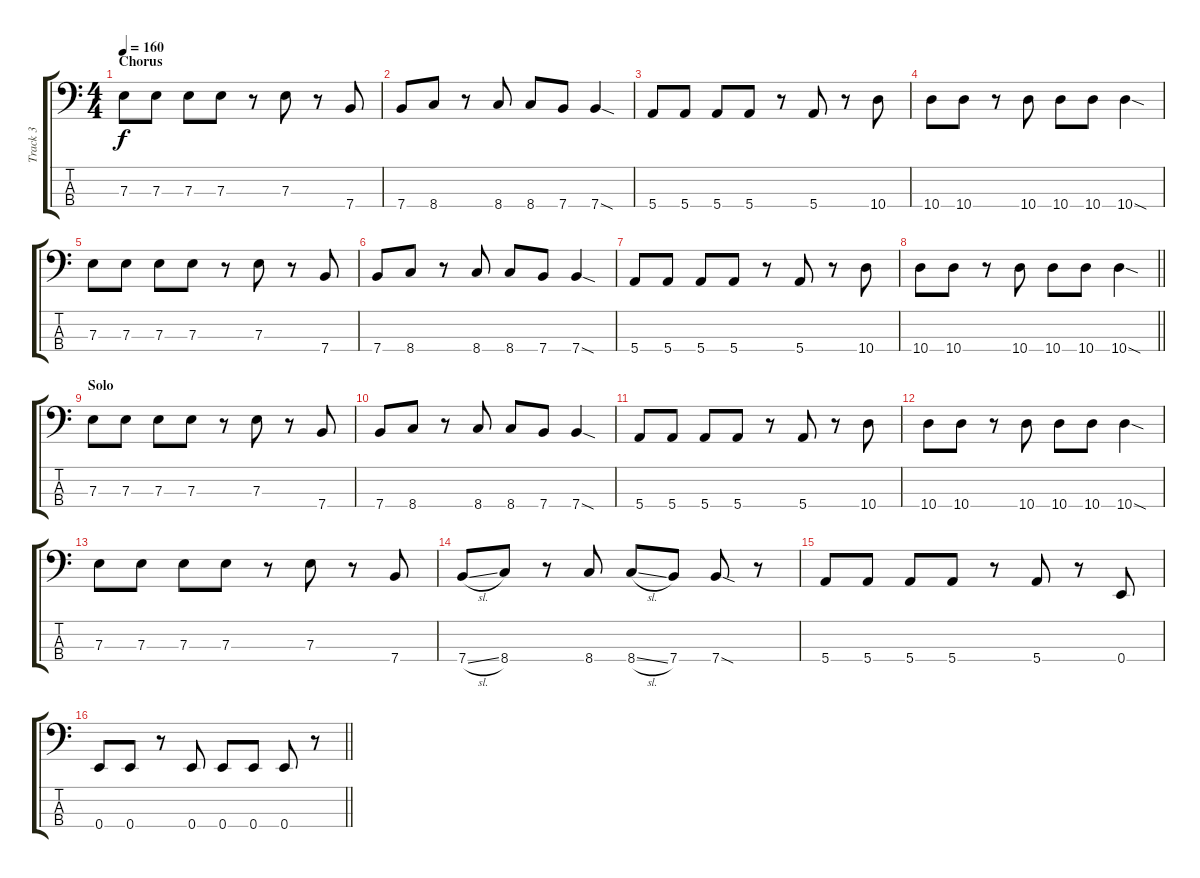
\track ("Track 3" "Track 3") {instrument electricbassfinger}
\staff {score tabs}
\tuning (G2 D2 A1 E1) {hide}
\ts (4 4)
\section ("" "Chorus")
\tempo 160
\clef f4
\ks c
7.3.8{dy f} 7.3.8 7.3.8 7.3.8 r.8 7.3.8 r.8 7.4.8 |
7.4.8 8.4.8 r.8 8.4.8 8.4.8 7.4.8 7.4{sod}.4 |
5.4.8 5.4.8 5.4.8 5.4.8 r.8 5.4.8 r.8 10.4.8 |
10.4.8 10.4.8 r.8 10.4.8 10.4.8 10.4.8 10.4{sod}.4 |
7.3.8 7.3.8 7.3.8 7.3.8 r.8 7.3.8 r.8 7.4.8 |
7.4.8 8.4.8 r.8 8.4.8 8.4.8 7.4.8 7.4{sod}.4 |
5.4.8 5.4.8 5.4.8 5.4.8 r.8 5.4.8 r.8 10.4.8 |
\barLineRight lightlight
10.4.8 10.4.8 r.8 10.4.8 10.4.8 10.4.8 10.4{sod}.4 |
\section ("" "Solo")
7.3.8 7.3.8 7.3.8 7.3.8 r.8 7.3.8 r.8 7.4.8 |
7.4.8 8.4.8 r.8 8.4.8 8.4.8 7.4.8 7.4{sod}.4 |
5.4.8 5.4.8 5.4.8 5.4.8 r.8 5.4.8 r.8 10.4.8 |
10.4.8 10.4.8 r.8 10.4.8 10.4.8 10.4.8 10.4{sod}.4 |
7.3.8 7.3.8 7.3.8 7.3.8 r.8 7.3.8 r.8 7.4.8 |
7.4{sl}.8 8.4.8 r.8 8.4.8 8.4{sl}.8 7.4.8 7.4{sod}.8 r.8 |
5.4.8 5.4.8 5.4.8 5.4.8 r.8 5.4.8 r.8 0.4.8 |
\barLineRight lightlight
0.4.8 0.4.8 r.8 0.4.8 0.4.8 0.4.8 0.4.8 r.8
